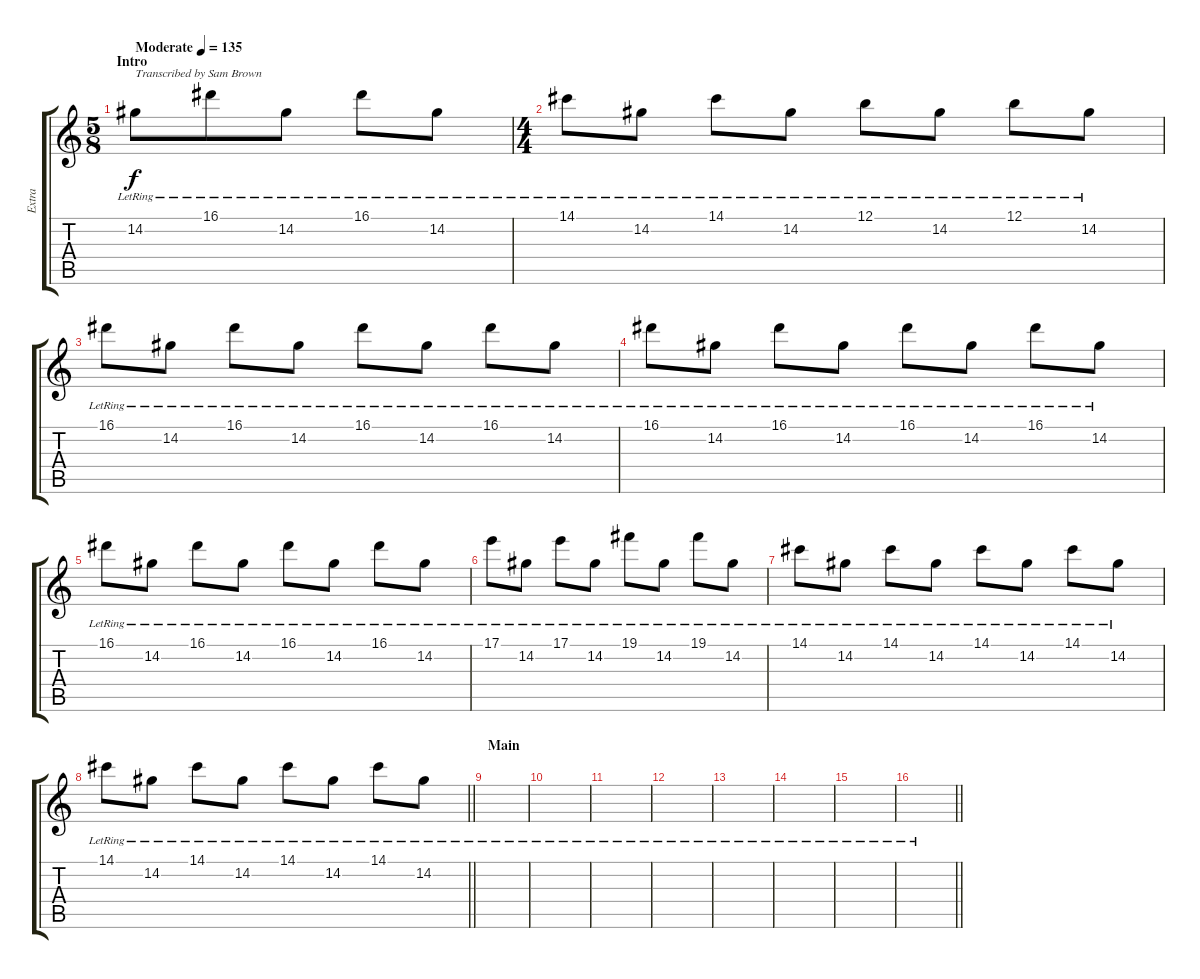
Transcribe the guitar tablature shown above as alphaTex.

\track ("Extra" "Extra") {instrument acousticguitarnylon}
\staff {score tabs}
\tuning (B3 Gb3 D3 A2 E2 B1) {hide}
\ts (5 8)
\section ("" "Intro")
\tempo (135 "Moderate")
\clef g2
\ks c
14.2{lr}.8{txt "Transcribed by Sam Brown" dy f instrument acousticguitarnylon} 16.1{lr}.8 14.2{lr}.8 16.1{lr}.8 14.2{lr}.8 |
\ts (4 4)
14.1{lr}.8 14.2{lr}.8 14.1{lr}.8 14.2{lr}.8 12.1{lr}.8 14.2{lr}.8 12.1{lr}.8 14.2{lr}.8 |
16.1{lr}.8 14.2{lr}.8 16.1{lr}.8 14.2{lr}.8 16.1{lr}.8 14.2{lr}.8 16.1{lr}.8 14.2{lr}.8 |
16.1{lr}.8 14.2{lr}.8 16.1{lr}.8 14.2{lr}.8 16.1{lr}.8 14.2{lr}.8 16.1{lr}.8 14.2{lr}.8 |
16.1{lr}.8 14.2{lr}.8 16.1{lr}.8 14.2{lr}.8 16.1{lr}.8 14.2{lr}.8 16.1{lr}.8 14.2{lr}.8 |
17.1{lr}.8 14.2{lr}.8 17.1{lr}.8 14.2{lr}.8 19.1{lr}.8 14.2{lr}.8 19.1{lr}.8 14.2{lr}.8 |
14.1{lr}.8 14.2{lr}.8 14.1{lr}.8 14.2{lr}.8 14.1{lr}.8 14.2{lr}.8 14.1{lr}.8 14.2{lr}.8 |
\barLineRight lightlight
14.1{lr}.8 14.2{lr}.8 14.1{lr}.8 14.2{lr}.8 14.1{lr}.8 14.2{lr}.8 14.1{lr}.8 14.2{lr}.8 |
\section ("" "Main")
|
|
|
|
|
|
|
\barLineRight lightlight
